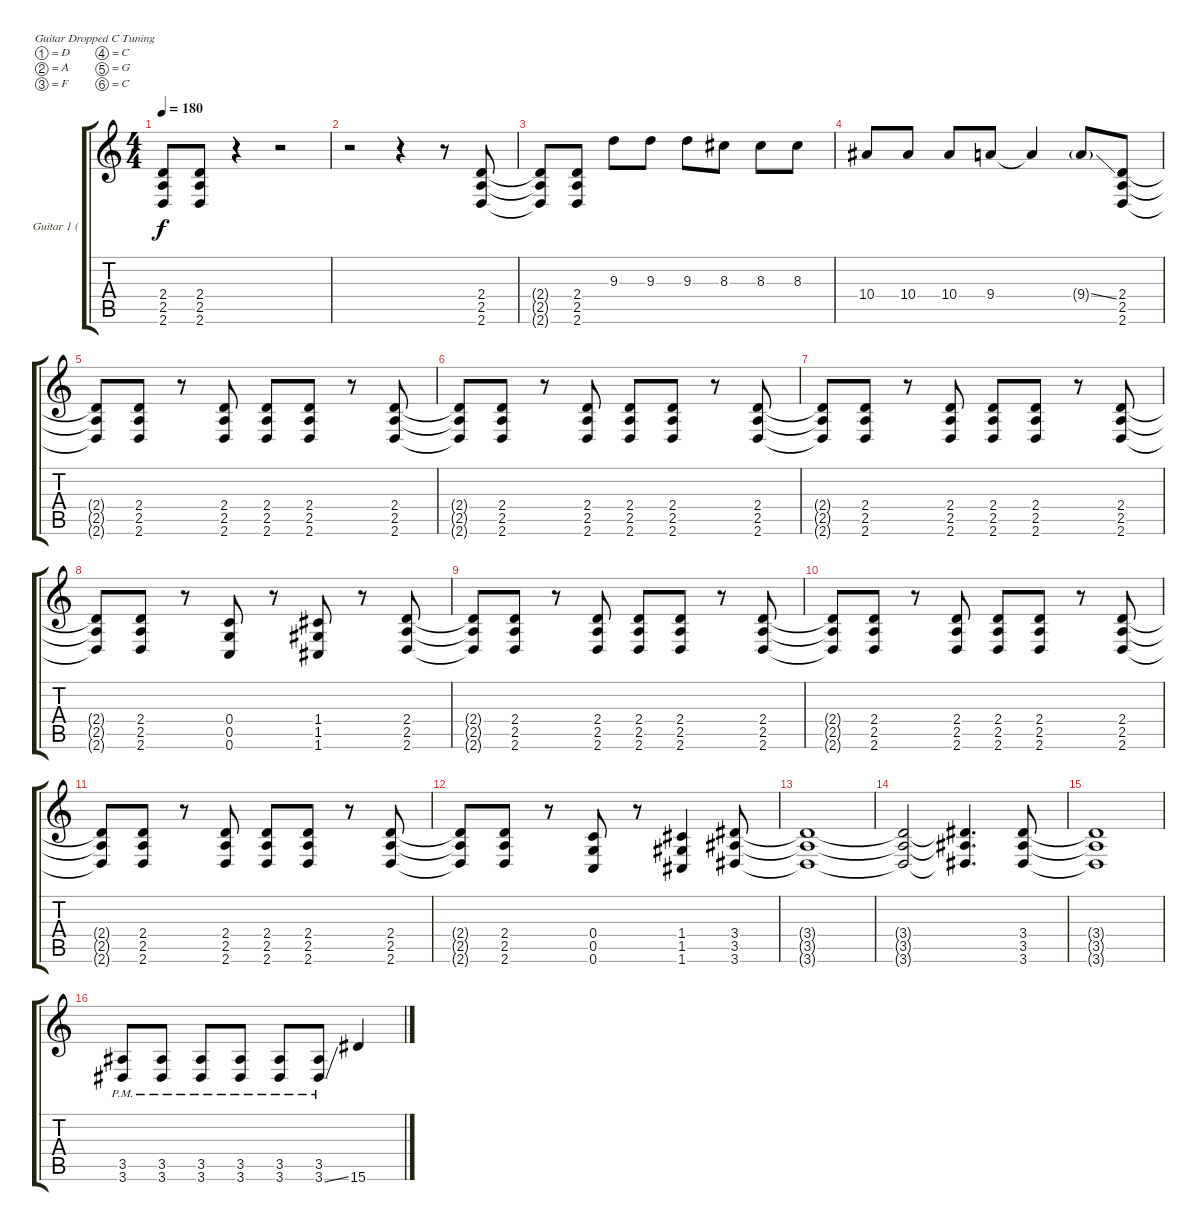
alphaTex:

\defaultSystemsLayout 4
\bracketExtendMode groupsimilarinstruments
\firstSystemTrackNameOrientation horizontal
\otherSystemsTrackNameOrientation horizontal
\track ("Guitar 1 (Rhythm) Right" "Guitar 1 (") {instrument distortionguitar}
\staff {score tabs}
\tuning (D4 A3 F3 C3 G2 C2)
\ts (4 4)
\tempo 180
\clef g2
\ks c
(2.4{t} 2.5{t} 2.6{t}).8{dy f} (2.6 2.5 2.4).8 r.4 r.2 |
r.2 r.4 r.8 (2.4 2.5 2.6).8 |
(2.6{t} 2.5{t} 2.4{t}).8 (2.4 2.5 2.6).8 9.3.8 9.3.8 9.3.8 8.3.8 8.3.8 8.3.8 |
10.4.8 10.4.8 10.4.8 9.4.8 9.4{t}.4 9.4{ss g}.8 (2.4 2.5 2.6).8 |
(2.4{t} 2.5{t} 2.6{t}).8 (2.4 2.5 2.6).8 r.8 (2.6 2.4 2.5).8 (2.6 2.4 2.5).8 (2.6 2.4 2.5).8 r.8 (2.6 2.5 2.4).8 |
(2.5{t} 2.6{t} 2.4{t}).8 (2.4 2.5 2.6).8 r.8 (2.6 2.5 2.4).8 (2.4 2.5 2.6).8 (2.6 2.5 2.4).8 r.8 (2.4 2.5 2.6).8 |
(2.6{t} 2.5{t} 2.4{t}).8 (2.4 2.5 2.6).8 r.8 (2.6 2.5 2.4).8 (2.6 2.5 2.4).8 (2.6 2.5 2.4).8 r.8 (2.4 2.5 2.6).8 |
(2.6{t} 2.5{t} 2.4{t}).8 (2.4 2.5 2.6).8 r.8 (0.6 0.5 0.4).8 r.8 (1.6 1.4 1.5).8 r.8 (2.6 2.5 2.4).8 |
(2.4{t} 2.5{t} 2.6{t}).8 (2.6 2.5 2.4).8 r.8 (2.6 2.5 2.4).8 (2.6 2.5 2.4).8 (2.6 2.5 2.4).8 r.8 (2.4 2.5 2.6).8 |
(2.6{t} 2.5{t} 2.4{t}).8 (2.4 2.5 2.6).8 r.8 (2.6 2.5 2.4).8 (2.6 2.5 2.4).8 (2.6 2.5 2.4).8 r.8 (2.4 2.5 2.6).8 |
(2.6{t} 2.5{t} 2.4{t}).8 (2.4 2.5 2.6).8 r.8 (2.6 2.5 2.4).8 (2.6 2.5 2.4).8 (2.6 2.5 2.4).8 r.8 (2.6 2.5 2.4).8 |
(2.6{t} 2.4{t} 2.5{t}).8 (2.4 2.5 2.6).8 r.8 (0.6 0.5 0.4).8 r.8 (1.6 1.4 1.5).4 (3.6 3.5 3.4).8 |
(3.4{t} 3.5{t} 3.6{t}).1 |
(3.6{t} 3.5{t} 3.4{t}).2 (3.4{t} 3.5{t} 3.6{t}).4{d} (3.6 3.5 3.4).8 |
(3.4{t} 3.5{t} 3.6{t}).1 |
(3.6{pm} 3.5{pm}).8 (3.6{pm} 3.5{pm}).8 (3.6{pm} 3.5{pm}).8 (3.6{pm} 3.5{pm}).8 (3.6{pm} 3.5{pm}).8 (3.6{ss pm} 3.5{pm}).8 15.6{ss}.4
